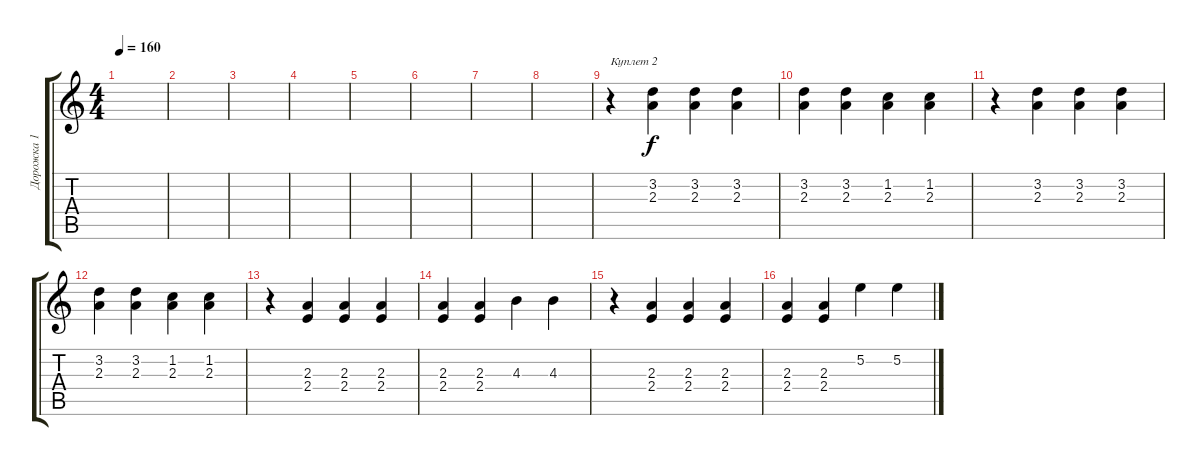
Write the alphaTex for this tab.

\track ("Дорожка 1" "Дорожка 1") {instrument electricguitarclean}
\staff {score tabs}
\tuning (E4 B3 G3 D3 A2 E2) {hide}
\ts (4 4)
\tempo 160
\clef g2
\ks c
|
|
|
|
|
|
|
|
r.4{txt "Куплет 2"} (3.2 2.3).4 (3.2 2.3).4 (3.2 2.3).4 |
(3.2 2.3).4 (3.2 2.3).4 (1.2 2.3).4 (1.2 2.3).4 |
r.4 (3.2 2.3).4 (3.2 2.3).4 (3.2 2.3).4 |
(3.2 2.3).4 (3.2 2.3).4 (1.2 2.3).4 (1.2 2.3).4 |
r.4 (2.3 2.4).4 (2.3 2.4).4 (2.3 2.4).4 |
(2.3 2.4).4 (2.3 2.4).4 4.3.4 4.3.4 |
r.4 (2.3 2.4).4 (2.3 2.4).4 (2.3 2.4).4 |
(2.3 2.4).4 (2.3 2.4).4 5.2.4 5.2.4
